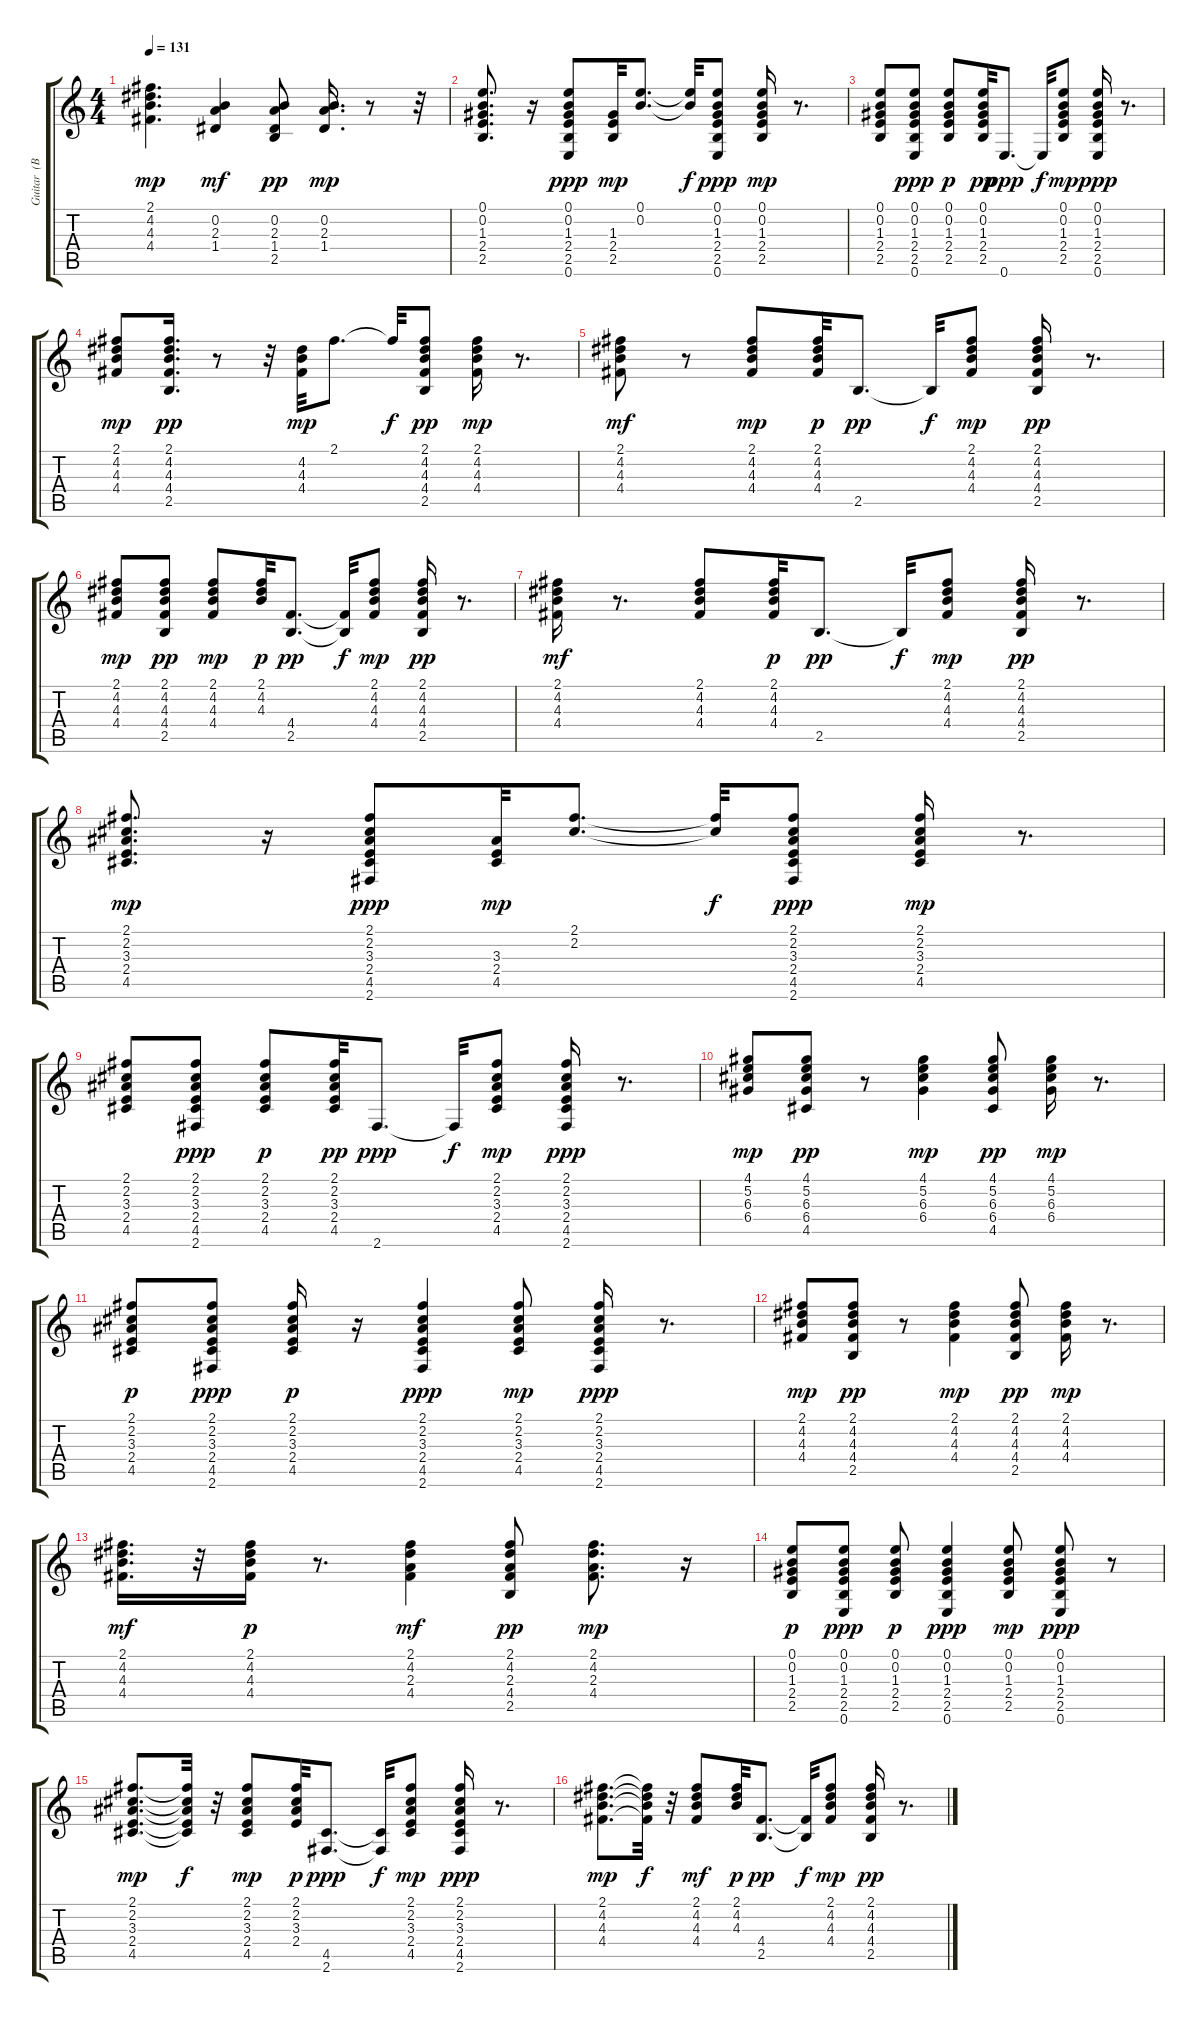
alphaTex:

\track ("Guitar  (BB)" "Guitar  (B") {mute instrument acousticguitarsteel}
\staff {score tabs}
\tuning (E4 B3 G3 D3 A2 E2) {hide}
\ts (4 4)
\tempo 131
\clef g2
\ks c
(2.1 4.2 4.3 4.4).4{d dy mp} (0.2 2.3 1.4).4{dy mf} (0.2 2.3 1.4 2.5).8{dy pp} (0.2 2.3 1.4).16{d dy mp} r.8 r.32 |
(0.1 0.2 1.3 2.4 2.5).8{d} r.16 (0.1 0.2 1.3 2.4 2.5 0.6).8{dy ppp} (1.3 2.4 2.5).32{dy mp} (0.1 0.2).8{d} (0.1{t} 0.2{t}).32{dy f} (0.1 0.2 1.3 2.4 2.5 0.6).8{dy ppp} (0.1 0.2 1.3 2.4 2.5).16{dy mp} r.8{d} |
(0.1 0.2 1.3 2.4 2.5).8 (0.1 0.2 1.3 2.4 2.5 0.6).8{dy ppp} (0.1 0.2 1.3 2.4 2.5).8{dy p} (0.1 0.2 1.3 2.4 2.5).32{dy pp} 0.6.8{d dy ppp} 0.6{t}.32{dy f} (0.1 0.2 1.3 2.4 2.5).8{dy mp} (0.1 0.2 1.3 2.4 2.5 0.6).16{dy ppp} r.8{d} |
(2.1 4.2 4.3 4.4).8{dy mp} (2.1 4.2 4.3 4.4 2.5).16{d dy pp} r.8 r.32 (4.2 4.3 4.4).32{dy mp} 2.1.8{d} 2.1{t}.32{dy f} (2.1 4.2 4.3 4.4 2.5).8{dy pp} (2.1 4.2 4.3 4.4).16{dy mp} r.8{d} |
(2.1 4.2 4.3 4.4).8{dy mf} r.8 (2.1 4.2 4.3 4.4).8{dy mp} (2.1 4.2 4.3 4.4).32{dy p} 2.5.8{d dy pp} 2.5{t}.32{dy f} (2.1 4.2 4.3 4.4).8{dy mp} (2.1 4.2 4.3 4.4 2.5).16{dy pp} r.8{d} |
(2.1 4.2 4.3 4.4).8{dy mp} (2.1 4.2 4.3 4.4 2.5).8{dy pp} (2.1 4.2 4.3 4.4).8{dy mp} (2.1 4.2 4.3).32{dy p} (4.4 2.5).8{d dy pp} (4.4{t} 2.5{t}).32{dy f} (2.1 4.2 4.3 4.4).8{dy mp} (2.1 4.2 4.3 4.4 2.5).16{dy pp} r.8{d} |
(2.1 4.2 4.3 4.4).16{dy mf} r.8{d} (2.1 4.2 4.3 4.4).8 (2.1 4.2 4.3 4.4).32{dy p} 2.5.8{d dy pp} 2.5{t}.32{dy f} (2.1 4.2 4.3 4.4).8{dy mp} (2.1 4.2 4.3 4.4 2.5).16{dy pp} r.8{d} |
(2.1 2.2 3.3 2.4 4.5).8{d dy mp} r.16 (2.1 2.2 3.3 2.4 4.5 2.6).8{dy ppp} (3.3 2.4 4.5).32{dy mp} (2.1 2.2).8{d} (2.1{t} 2.2{t}).32{dy f} (2.1 2.2 3.3 2.4 4.5 2.6).8{dy ppp} (2.1 2.2 3.3 2.4 4.5).16{dy mp} r.8{d} |
(2.1 2.2 3.3 2.4 4.5).8 (2.1 2.2 3.3 2.4 4.5 2.6).8{dy ppp} (2.1 2.2 3.3 2.4 4.5).8{dy p} (2.1 2.2 3.3 2.4 4.5).32{dy pp} 2.6.8{d dy ppp} 2.6{t}.32{dy f} (2.1 2.2 3.3 2.4 4.5).8{dy mp} (2.1 2.2 3.3 2.4 4.5 2.6).16{dy ppp} r.8{d} |
(4.1 5.2 6.3 6.4).8{dy mp} (4.1 5.2 6.3 6.4 4.5).8{dy pp} r.8 (4.1 5.2 6.3 6.4).4{dy mp} (4.1 5.2 6.3 6.4 4.5).8{dy pp} (4.1 5.2 6.3 6.4).16{dy mp} r.8{d} |
(2.1 2.2 3.3 2.4 4.5).8{dy p} (2.1 2.2 3.3 2.4 4.5 2.6).8{dy ppp} (2.1 2.2 3.3 2.4 4.5).16{dy p} r.16 (2.1 2.2 3.3 2.4 4.5 2.6).4{dy ppp} (2.1 2.2 3.3 2.4 4.5).8{dy mp} (2.1 2.2 3.3 2.4 4.5 2.6).16{dy ppp} r.8{d} |
(2.1 4.2 4.3 4.4).8{dy mp} (2.1 4.2 4.3 4.4 2.5).8{dy pp} r.8 (2.1 4.2 4.3 4.4).4{dy mp} (2.1 4.2 4.3 4.4 2.5).8{dy pp} (2.1 4.2 4.3 4.4).16{dy mp} r.8{d} |
(2.1 4.2 4.3 4.4).16{d dy mf} r.32 (2.1 4.2 4.3 4.4).16{dy p} r.8{d} (2.1 4.2 2.3 4.4).4{dy mf} (2.1 4.2 2.3 4.4 2.5).8{dy pp} (2.1 4.2 2.3 4.4).8{d dy mp} r.16 |
(0.1 0.2 1.3 2.4 2.5).8{dy p} (0.1 0.2 1.3 2.4 2.5 0.6).8{dy ppp} (0.1 0.2 1.3 2.4 2.5).8{dy p} (0.1 0.2 1.3 2.4 2.5 0.6).4{dy ppp} (0.1 0.2 1.3 2.4 2.5).8{dy mp} (0.1 0.2 1.3 2.4 2.5 0.6).8{dy ppp} r.8 |
(2.1 2.2 3.3 2.4 4.5).8{d dy mp} (2.1{t} 2.2{t} 3.3{t} 2.4{t} 4.5{t}).32{dy f} r.32 (2.1 2.2 3.3 2.4 4.5).8{dy mp} (2.1 2.2 3.3 2.4).32{dy p} (4.5 2.6).8{d dy ppp} (4.5{t} 2.6{t}).32{dy f} (2.1 2.2 3.3 2.4 4.5).8{dy mp} (2.1 2.2 3.3 2.4 4.5 2.6).16{dy ppp} r.8{d} |
(2.1 4.2 4.3 4.4).8{d dy mp} (2.1{t} 4.2{t} 4.3{t} 4.4{t}).32{dy f} r.32 (2.1 4.2 4.3 4.4).8{dy mf} (2.1 4.2 4.3).32{dy p} (4.4 2.5).8{d dy pp} (4.4{t} 2.5{t}).32{dy f} (2.1 4.2 4.3 4.4).8{dy mp} (2.1 4.2 4.3 4.4 2.5).16{dy pp} r.8{d}
